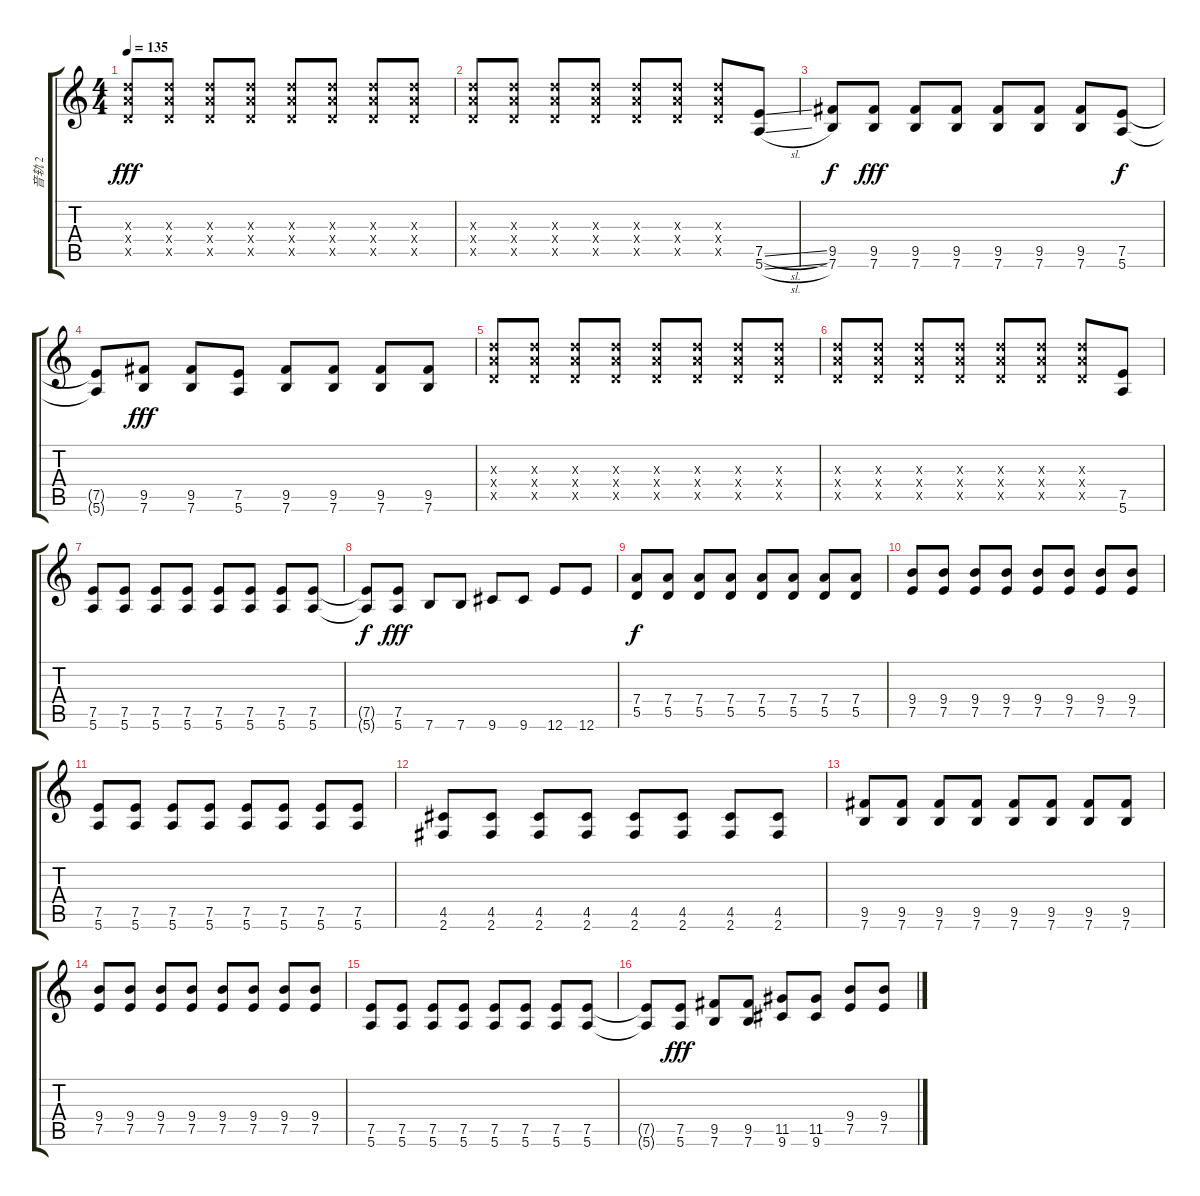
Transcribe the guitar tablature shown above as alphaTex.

\track ("音轨 2" "音轨 2") {instrument overdrivenguitar}
\staff {score tabs}
\tuning (E4 B3 G3 D3 A2 E2) {hide}
\ts (4 4)
\tempo 135
\clef g2
\ks c
(7.3{x} 7.4{x} 5.5{x}).8{dy fff} (7.3{x} 7.4{x} 5.5{x}).8 (7.3{x} 7.4{x} 5.5{x}).8 (7.3{x} 7.4{x} 5.5{x}).8 (7.3{x} 7.4{x} 5.5{x}).8 (7.3{x} 7.4{x} 5.5{x}).8 (7.3{x} 7.4{x} 5.5{x}).8 (7.3{x} 7.4{x} 5.5{x}).8 |
(7.3{x} 7.4{x} 5.5{x}).8 (7.3{x} 7.4{x} 5.5{x}).8 (7.3{x} 7.4{x} 5.5{x}).8 (7.3{x} 7.4{x} 5.5{x}).8 (7.3{x} 7.4{x} 5.5{x}).8 (7.3{x} 7.4{x} 5.5{x}).8 (7.3{x} 7.4{x} 5.5{x}).8 (7.5{sl} 5.6{sl}).8 |
(9.5 7.6).8{dy f} (9.5 7.6).8{dy fff} (9.5 7.6).8 (9.5 7.6).8 (9.5 7.6).8 (9.5 7.6).8 (9.5 7.6).8 (7.5 5.6).8{dy f} |
(7.5{t} 5.6{t}).8 (9.5 7.6).8{dy fff} (9.5 7.6).8 (7.5 5.6).8 (9.5 7.6).8 (9.5 7.6).8 (9.5 7.6).8 (9.5 7.6).8 |
(7.3{x} 7.4{x} 5.5{x}).8 (7.3{x} 7.4{x} 5.5{x}).8 (7.3{x} 7.4{x} 5.5{x}).8 (7.3{x} 7.4{x} 5.5{x}).8 (7.3{x} 7.4{x} 5.5{x}).8 (7.3{x} 7.4{x} 5.5{x}).8 (7.3{x} 7.4{x} 5.5{x}).8 (7.3{x} 7.4{x} 5.5{x}).8 |
(7.3{x} 7.4{x} 5.5{x}).8 (7.3{x} 7.4{x} 5.5{x}).8 (7.3{x} 7.4{x} 5.5{x}).8 (7.3{x} 7.4{x} 5.5{x}).8 (7.3{x} 7.4{x} 5.5{x}).8 (7.3{x} 7.4{x} 5.5{x}).8 (7.3{x} 7.4{x} 5.5{x}).8 (7.5 5.6).8 |
(7.5 5.6).8 (7.5 5.6).8 (7.5 5.6).8 (7.5 5.6).8 (7.5 5.6).8 (7.5 5.6).8 (7.5 5.6).8 (7.5 5.6).8 |
(7.5{t} 5.6{t}).8{dy f} (7.5 5.6).8{dy fff} 7.6.8 7.6.8 9.6.8 9.6.8 12.6.8 12.6.8 |
(7.4 5.5).8{dy f} (7.4 5.5).8 (7.4 5.5).8 (7.4 5.5).8 (7.4 5.5).8 (7.4 5.5).8 (7.4 5.5).8 (7.4 5.5).8 |
(9.4 7.5).8 (9.4 7.5).8 (9.4 7.5).8 (9.4 7.5).8 (9.4 7.5).8 (9.4 7.5).8 (9.4 7.5).8 (9.4 7.5).8 |
(7.5 5.6).8 (7.5 5.6).8 (7.5 5.6).8 (7.5 5.6).8 (7.5 5.6).8 (7.5 5.6).8 (7.5 5.6).8 (7.5 5.6).8 |
(4.5 2.6).8 (4.5 2.6).8 (4.5 2.6).8 (4.5 2.6).8 (4.5 2.6).8 (4.5 2.6).8 (4.5 2.6).8 (4.5 2.6).8 |
(9.5 7.6).8 (9.5 7.6).8 (9.5 7.6).8 (9.5 7.6).8 (9.5 7.6).8 (9.5 7.6).8 (9.5 7.6).8 (9.5 7.6).8 |
(9.4 7.5).8 (9.4 7.5).8 (9.4 7.5).8 (9.4 7.5).8 (9.4 7.5).8 (9.4 7.5).8 (9.4 7.5).8 (9.4 7.5).8 |
(7.5 5.6).8 (7.5 5.6).8 (7.5 5.6).8 (7.5 5.6).8 (7.5 5.6).8 (7.5 5.6).8 (7.5 5.6).8 (7.5 5.6).8 |
(7.5{t} 5.6{t}).8 (7.5 5.6).8{dy fff} (9.5 7.6).8 (9.5 7.6).8 (11.5 9.6).8 (11.5 9.6).8 (9.4 7.5).8 (9.4 7.5).8
